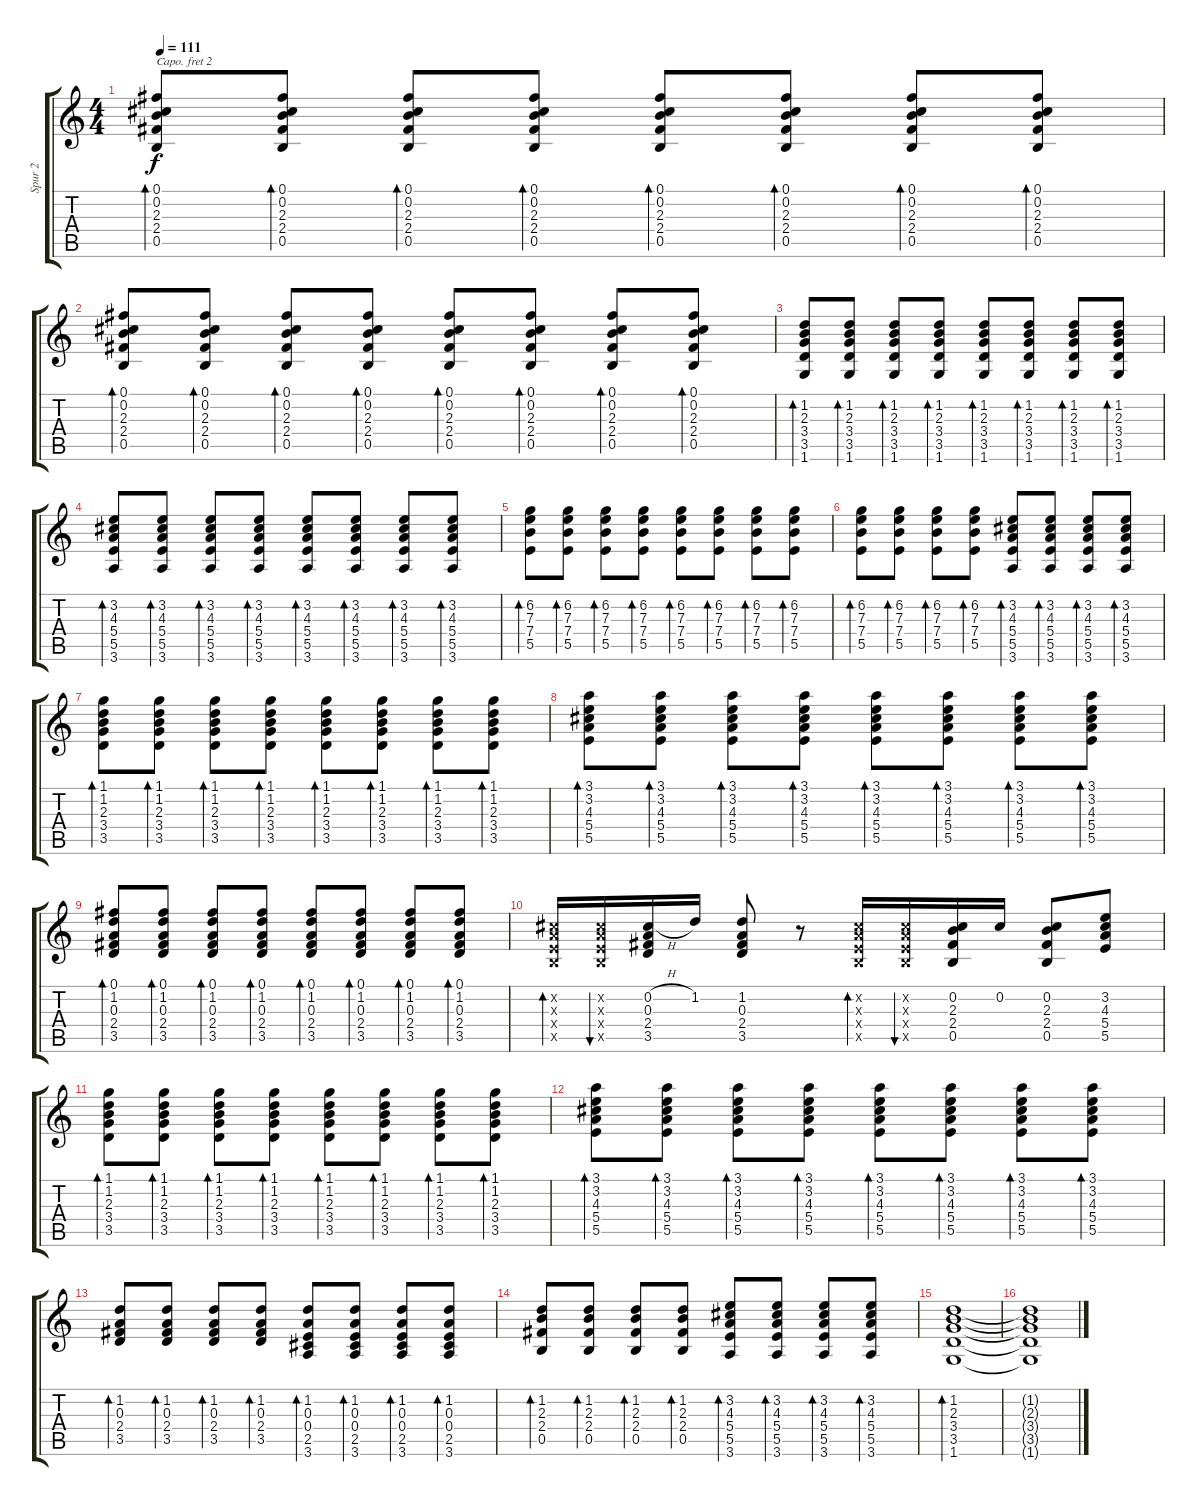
\track ("Spur 2" "Spur 2") {instrument overdrivenguitar}
\staff {score tabs}
\capo 2
\tuning (E4 B3 G3 D3 A2 E2) {hide}
\ts (4 4)
\tempo 111
\clef g2
\ks c
(0.1 0.2 2.3 2.4 0.5).8{bd 60 dy f} (0.1 0.2 2.3 2.4 0.5).8{bd 60} (0.1 0.2 2.3 2.4 0.5).8{bd 60} (0.1 0.2 2.3 2.4 0.5).8{bd 60} (0.1 0.2 2.3 2.4 0.5).8{bd 60} (0.1 0.2 2.3 2.4 0.5).8{bd 60} (0.1 0.2 2.3 2.4 0.5).8{bd 60} (0.1 0.2 2.3 2.4 0.5).8{bd 60} |
(0.1 0.2 2.3 2.4 0.5).8{bd 60} (0.1 0.2 2.3 2.4 0.5).8{bd 60} (0.1 0.2 2.3 2.4 0.5).8{bd 60} (0.1 0.2 2.3 2.4 0.5).8{bd 60} (0.1 0.2 2.3 2.4 0.5).8{bd 60} (0.1 0.2 2.3 2.4 0.5).8{bd 60} (0.1 0.2 2.3 2.4 0.5).8{bd 60} (0.1 0.2 2.3 2.4 0.5).8{bd 60} |
(1.2 2.3 3.4 3.5 1.6).8{bd 60} (1.2 2.3 3.4 3.5 1.6).8{bd 60} (1.2 2.3 3.4 3.5 1.6).8{bd 60} (1.2 2.3 3.4 3.5 1.6).8{bd 60} (1.2 2.3 3.4 3.5 1.6).8{bd 60} (1.2 2.3 3.4 3.5 1.6).8{bd 60} (1.2 2.3 3.4 3.5 1.6).8{bd 60} (1.2 2.3 3.4 3.5 1.6).8{bd 60} |
(3.2 4.3 5.4 5.5 3.6).8{bd 60} (3.2 4.3 5.4 5.5 3.6).8{bd 60} (3.2 4.3 5.4 5.5 3.6).8{bd 60} (3.2 4.3 5.4 5.5 3.6).8{bd 60} (3.2 4.3 5.4 5.5 3.6).8{bd 60} (3.2 4.3 5.4 5.5 3.6).8{bd 60} (3.2 4.3 5.4 5.5 3.6).8{bd 60} (3.2 4.3 5.4 5.5 3.6).8{bd 60} |
(6.2 7.3 7.4 5.5).8{bd 60} (6.2 7.3 7.4 5.5).8{bd 60} (6.2 7.3 7.4 5.5).8{bd 60} (6.2 7.3 7.4 5.5).8{bd 60} (6.2 7.3 7.4 5.5).8{bd 60} (6.2 7.3 7.4 5.5).8{bd 60} (6.2 7.3 7.4 5.5).8{bd 60} (6.2 7.3 7.4 5.5).8{bd 60} |
(6.2 7.3 7.4 5.5).8{bd 60} (6.2 7.3 7.4 5.5).8{bd 60} (6.2 7.3 7.4 5.5).8{bd 60} (6.2 7.3 7.4 5.5).8{bd 60} (3.2 4.3 5.4 5.5 3.6).8{bd 60} (3.2 4.3 5.4 5.5 3.6).8{bd 60} (3.2 4.3 5.4 5.5 3.6).8{bd 60} (3.2 4.3 5.4 5.5 3.6).8{bd 60} |
(1.1 1.2 2.3 3.4 3.5).8{bd 60} (1.1 1.2 2.3 3.4 3.5).8{bd 60} (1.1 1.2 2.3 3.4 3.5).8{bd 60} (1.1 1.2 2.3 3.4 3.5).8{bd 60} (1.1 1.2 2.3 3.4 3.5).8{bd 60} (1.1 1.2 2.3 3.4 3.5).8{bd 60} (1.1 1.2 2.3 3.4 3.5).8{bd 60} (1.1 1.2 2.3 3.4 3.5).8{bd 60} |
(3.1 3.2 4.3 5.4 5.5).8{bd 60} (3.1 3.2 4.3 5.4 5.5).8{bd 60} (3.1 3.2 4.3 5.4 5.5).8{bd 60} (3.1 3.2 4.3 5.4 5.5).8{bd 60} (3.1 3.2 4.3 5.4 5.5).8{bd 60} (3.1 3.2 4.3 5.4 5.5).8{bd 60} (3.1 3.2 4.3 5.4 5.5).8{bd 60} (3.1 3.2 4.3 5.4 5.5).8{bd 60} |
(0.1 1.2 0.3 2.4 3.5).8{bd 60} (0.1 1.2 0.3 2.4 3.5).8{bd 60} (0.1 1.2 0.3 2.4 3.5).8{bd 60} (0.1 1.2 0.3 2.4 3.5).8{bd 60} (0.1 1.2 0.3 2.4 3.5).8{bd 60} (0.1 1.2 0.3 2.4 3.5).8{bd 60} (0.1 1.2 0.3 2.4 3.5).8{bd 60} (0.1 1.2 0.3 2.4 3.5).8{bd 60} |
(0.2{x} 0.3{x} 0.4{x} 0.5{x}).16{bd 60} (0.2{x} 0.3{x} 0.4{x} 0.5{x}).16{bu 60} (0.2{h} 0.3 2.4 3.5).16 1.2.16 (1.2 0.3 2.4 3.5).8 r.8 (0.2{x} 0.3{x} 0.4{x} 0.5{x}).16{bd 60} (0.2{x} 0.3{x} 0.4{x} 0.5{x}).16{bu 60} (0.2 2.3 2.4 0.5).16 0.2.16 (0.2 2.3 2.4 0.5).8 (3.2 4.3 5.4 5.5).8 |
(1.1 1.2 2.3 3.4 3.5).8{bd 60} (1.1 1.2 2.3 3.4 3.5).8{bd 60} (1.1 1.2 2.3 3.4 3.5).8{bd 60} (1.1 1.2 2.3 3.4 3.5).8{bd 60} (1.1 1.2 2.3 3.4 3.5).8{bd 60} (1.1 1.2 2.3 3.4 3.5).8{bd 60} (1.1 1.2 2.3 3.4 3.5).8{bd 60} (1.1 1.2 2.3 3.4 3.5).8{bd 60} |
(3.1 3.2 4.3 5.4 5.5).8{bd 60} (3.1 3.2 4.3 5.4 5.5).8{bd 60} (3.1 3.2 4.3 5.4 5.5).8{bd 60} (3.1 3.2 4.3 5.4 5.5).8{bd 60} (3.1 3.2 4.3 5.4 5.5).8{bd 60} (3.1 3.2 4.3 5.4 5.5).8{bd 60} (3.1 3.2 4.3 5.4 5.5).8{bd 60} (3.1 3.2 4.3 5.4 5.5).8{bd 60} |
(1.2 0.3 2.4 3.5).8{bd 60} (1.2 0.3 2.4 3.5).8{bd 60} (1.2 0.3 2.4 3.5).8{bd 60} (1.2 0.3 2.4 3.5).8{bd 60} (1.2 0.3 0.4 2.5 3.6).8{bd 60} (1.2 0.3 0.4 2.5 3.6).8{bd 60} (1.2 0.3 0.4 2.5 3.6).8{bd 60} (1.2 0.3 0.4 2.5 3.6).8{bd 60} |
(1.2 2.3 2.4 0.5).8{bd 60} (1.2 2.3 2.4 0.5).8{bd 60} (1.2 2.3 2.4 0.5).8{bd 60} (1.2 2.3 2.4 0.5).8{bd 60} (3.2 4.3 5.4 5.5 3.6).8{bd 60} (3.2 4.3 5.4 5.5 3.6).8{bd 60} (3.2 4.3 5.4 5.5 3.6).8{bd 60} (3.2 4.3 5.4 5.5 3.6).8{bd 60} |
(1.2 2.3 3.4 3.5 1.6).1{bd 60} |
(1.2{t} 2.3{t} 3.4{t} 3.5{t} 1.6{t}).1
